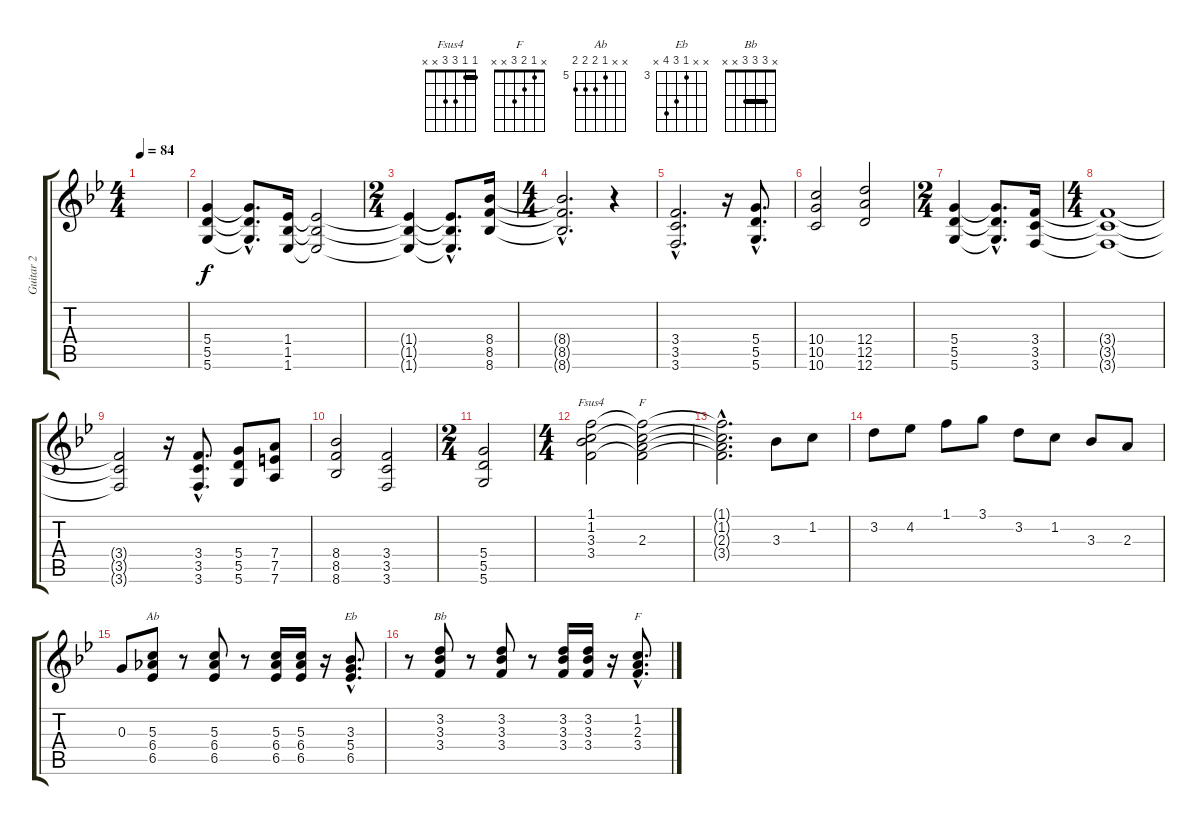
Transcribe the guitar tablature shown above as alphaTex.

\track ("Guitar 2" "Guitar 2") {instrument distortionguitar}
\staff {score tabs}
\tuning (E4 B3 G3 D3 A2 D2) {hide}
\chord ("Fsus4" 1 1 3 3 x x) {barre 1}
\chord ("F" 1 1 2 3 x x) {barre 1}
\chord ("Ab" x x 5 6 6 6) {firstfret 5}
\chord ("Eb" x x 3 5 6 x) {firstfret 3}
\chord ("Bb" x 3 3 3 x x) {barre 3}
\chord ("F" x 1 2 3 x x)
\ts (4 4)
\tempo 84
\clef g2
\ks bb
|
(5.4 5.5 5.6).4 (5.4{hac t} 5.5{hac t} 5.6{hac t}).8{d} (1.4 1.5 1.6).16 (1.4{t} 1.5{t} 1.6{t}).2 |
\ts (2 4)
(1.4{t} 1.5{t} 1.6{t}).4 (1.4{hac t} 1.5{hac t} 1.6{hac t}).8{d} (8.4 8.5 8.6).16 |
\ts (4 4)
(8.4{hac t} 8.5{hac t} 8.6{hac t}).2{d} r.4 |
(3.4{hac} 3.5{hac} 3.6{hac}).2{d} r.16 (5.4{hac} 5.5{hac} 5.6{hac}).8{d} |
(10.4 10.5 10.6).2 (12.4 12.5 12.6).2 |
\ts (2 4)
(5.4 5.5 5.6).4 (5.4{hac t} 5.5{hac t} 5.6{hac t}).8{d} (3.4 3.5 3.6).16 |
\ts (4 4)
(3.4{t} 3.5{t} 3.6{t}).1 |
(3.4{t} 3.5{t} 3.6{t}).2 r.16 (3.4{hac} 3.5{hac} 3.6{hac}).8{d} (5.4 5.5 5.6).8 (7.4 7.5 7.6).8 |
(8.4 8.5 8.6).2 (3.4 3.5 3.6).2 |
\ts (2 4)
(5.4 5.5 5.6).2 |
\ts (4 4)
(1.1 1.2 3.3 3.4).2{ch "Fsus4"} (1.1{t} 1.2{t} 2.3 3.4{t}).2{ch "F"} |
(1.1{hac t} 1.2{hac t} 2.3{hac t} 3.4{hac t}).2{d} 3.3.8 1.2.8 |
3.2.8 4.2.8 1.1.8 3.1.8 3.2.8 1.2.8 3.3.8 2.3.8 |
0.3.8 (5.3 6.4 6.5).8{ch "Ab"} r.8 (5.3 6.4 6.5).8 r.8 (5.3 6.4 6.5).16 (5.3 6.4 6.5).16 r.16 (3.3{hac} 5.4{hac} 6.5{hac}).8{d ch "Eb"} |
r.8 (3.2 3.3 3.4).8{ch "Bb"} r.8 (3.2 3.3 3.4).8 r.8 (3.2 3.3 3.4).16 (3.2 3.3 3.4).16 r.16 (1.2{hac} 2.3{hac} 3.4{hac}).8{d ch "F"}
